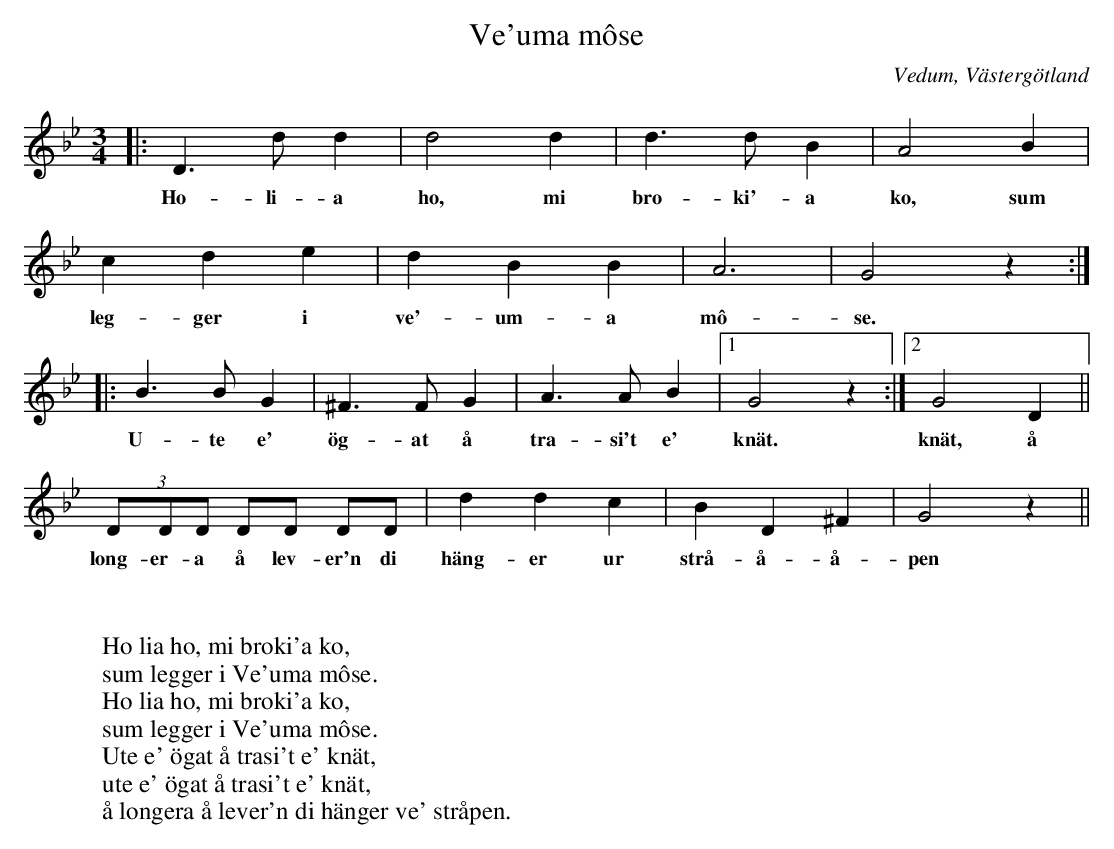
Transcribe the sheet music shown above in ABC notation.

X:1
T:Ve'uma môse
O:Vedum, Västergötland
W:
W:
W:Ho lia ho, mi broki'a ko,
W:sum legger i Ve'uma môse.
W:Ho lia ho, mi broki'a ko,
W:sum legger i Ve'uma môse.
W:Ute e' ögat å trasi't e' knät,
W:ute e' ögat å trasi't e' knät,
W:å longera å lever'n di hänger ve' stråpen.
M:3/4
L:1/8
K:Gm
|:D3dd2 | d4 d2 | d3d B2 | A4 B2|
w:Ho-li-a ho, mi bro-ki'-a ko, sum
c2d2e2 |d2 B2 B2 | A6 | G4z2 :|
w:leg-ger i ve'-um-a mô-se.
|:B3BG2 | ^F3FG2 | A3AB2 |1G4z2 :|2 G4 D2 ||
w:U-te e' ög-at å tra-si't e' knät. knät, å
(3DDD DD DD| d2d2c2 | B2D2^F2 | G4z2 ||
w:long-er-a å lev-er'n di häng-er ur strå-å-å-pen
